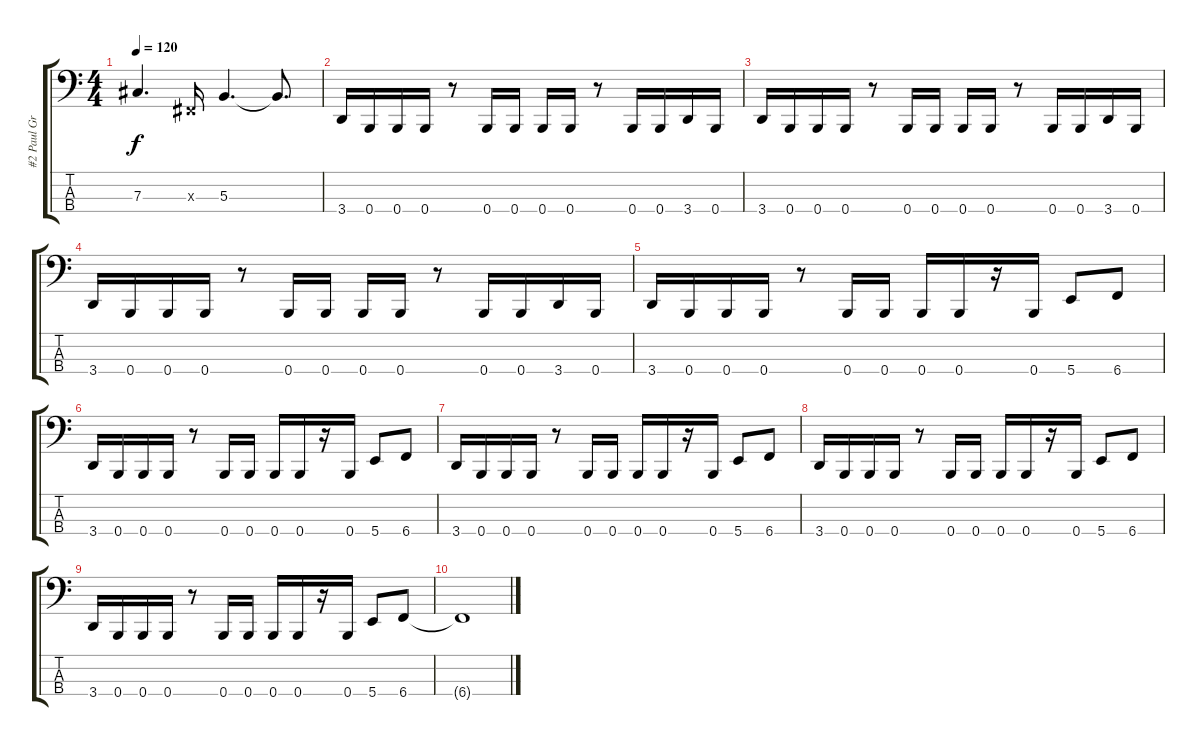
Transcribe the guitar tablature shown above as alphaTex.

\track ("#2 Paul Gray" "#2 Paul Gr") {instrument electricbasspick}
\staff {score tabs}
\tuning (E2 B1 Gb1 B0) {hide}
\ts (4 4)
\tempo 120
\clef f4
\ks c
7.3{t}.4{d dy f} 0.3{x}.16 5.3.4{d} 5.3{t}.8{d} |
3.4.16 0.4.16 0.4.16 0.4.16 r.8 0.4.16 0.4.16 0.4.16 0.4.16 r.8 0.4.16 0.4.16 3.4.16 0.4.16 |
3.4.16 0.4.16 0.4.16 0.4.16 r.8 0.4.16 0.4.16 0.4.16 0.4.16 r.8 0.4.16 0.4.16 3.4.16 0.4.16 |
3.4.16 0.4.16 0.4.16 0.4.16 r.8 0.4.16 0.4.16 0.4.16 0.4.16 r.8 0.4.16 0.4.16 3.4.16 0.4.16 |
3.4.16 0.4.16 0.4.16 0.4.16 r.8 0.4.16 0.4.16 0.4.16 0.4.16 r.16 0.4.16 5.4.8 6.4.8 |
3.4.16 0.4.16 0.4.16 0.4.16 r.8 0.4.16 0.4.16 0.4.16 0.4.16 r.16 0.4.16 5.4.8 6.4.8 |
3.4.16 0.4.16 0.4.16 0.4.16 r.8 0.4.16 0.4.16 0.4.16 0.4.16 r.16 0.4.16 5.4.8 6.4.8 |
3.4.16 0.4.16 0.4.16 0.4.16 r.8 0.4.16 0.4.16 0.4.16 0.4.16 r.16 0.4.16 5.4.8 6.4.8 |
3.4.16 0.4.16 0.4.16 0.4.16 r.8 0.4.16 0.4.16 0.4.16 0.4.16 r.16 0.4.16 5.4.8 6.4.8 |
6.4{t}.1
